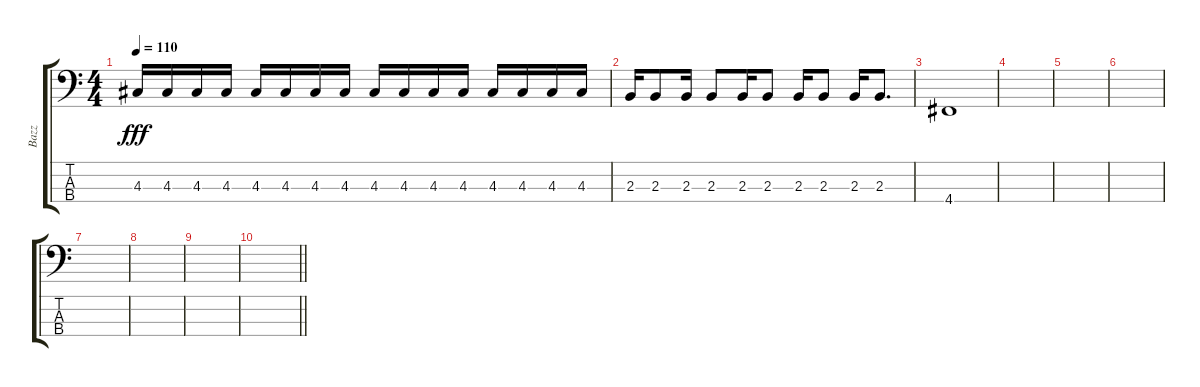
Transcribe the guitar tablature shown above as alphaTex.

\track ("Bazz" "Bazz") {instrument electricbassfinger}
\staff {score tabs}
\tuning (G2 D2 A1 D1) {hide}
\ts (4 4)
\tempo 110
\clef f4
\ks c
4.3.16{dy fff} 4.3.16 4.3.16 4.3.16 4.3.16 4.3.16 4.3.16 4.3.16 4.3.16 4.3.16 4.3.16 4.3.16 4.3.16 4.3.16 4.3.16 4.3.16 |
2.3.16 2.3.8 2.3.16 2.3.8 2.3.16 2.3.8 2.3.16 2.3.8 2.3.16 2.3.8{d} |
4.4.1 |
|
|
|
|
|
|
\barLineRight lightlight
